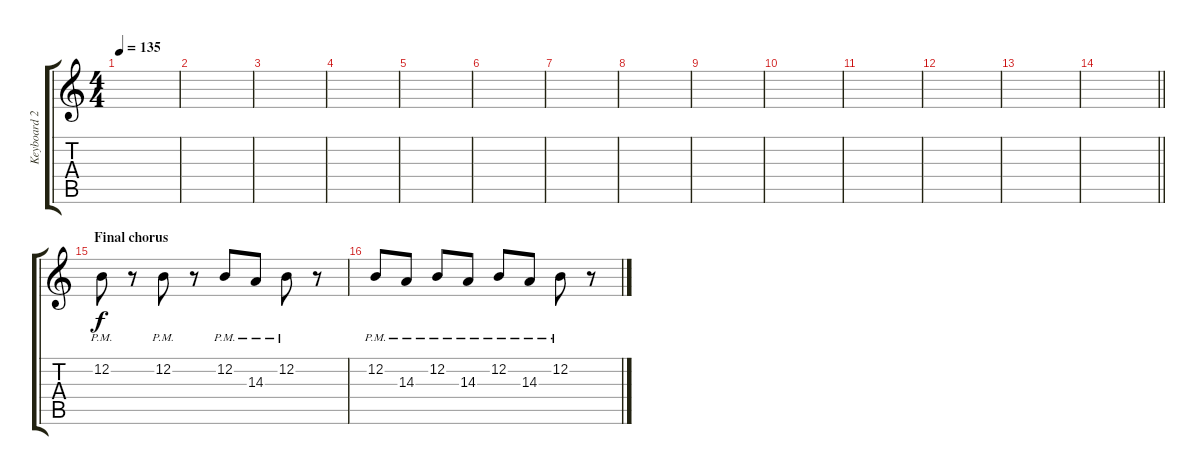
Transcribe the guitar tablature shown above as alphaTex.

\track ("Keyboard 2" "Keyboard 2") {instrument pad4choir}
\staff {score tabs}
\tuning (E4 B3 G3 D3 A2 E2) {hide}
\ts (4 4)
\tempo 135
\clef g2
\ks c
|
|
|
|
|
|
|
|
|
|
|
|
|
\barLineRight lightlight
|
\section ("" "Final chorus")
12.2{pm}.8{dy f volume 7 instrument glockenspiel} r.8 12.2{pm}.8 r.8 12.2{pm}.8 14.3{pm}.8 12.2{pm}.8 r.8 |
12.2{pm}.8 14.3{pm}.8 12.2{pm}.8 14.3{pm}.8 12.2{pm}.8 14.3{pm}.8 12.2{pm}.8 r.8
